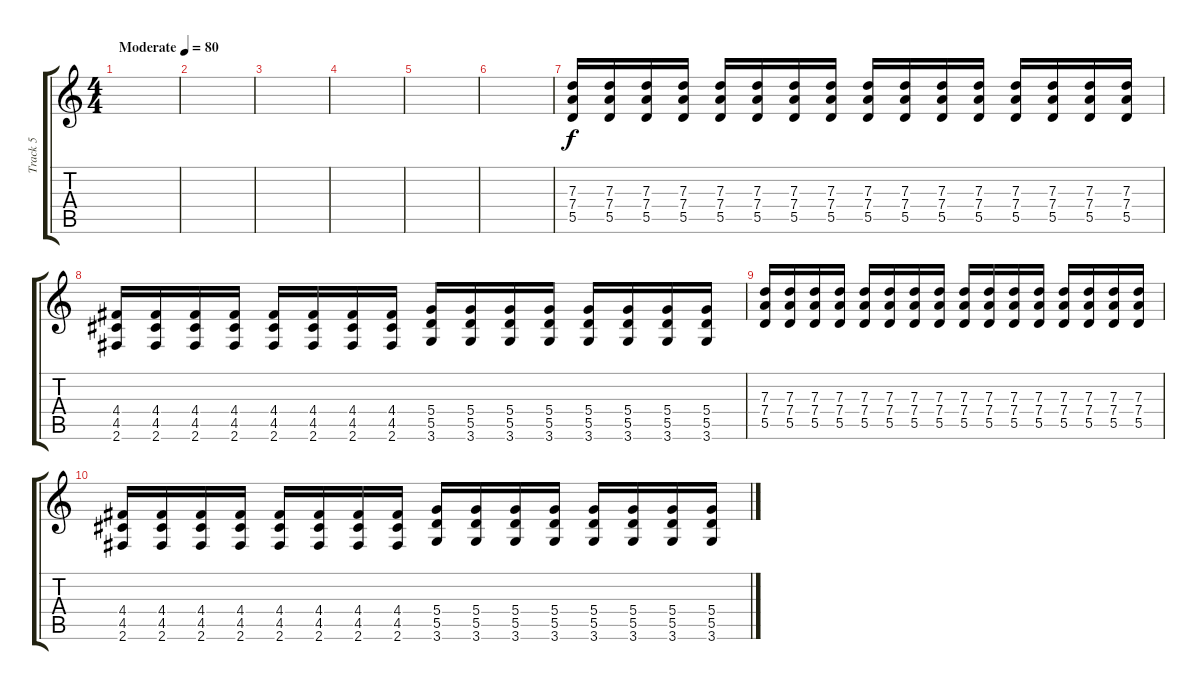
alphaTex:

\track ("Track 5" "Track 5") {instrument overdrivenguitar}
\staff {score tabs}
\tuning (E4 B3 G3 D3 A2 E2) {hide}
\ts (4 4)
\tempo (80 "Moderate")
\clef g2
\ks c
|
|
|
|
|
|
(7.3 7.4 5.5).16 (7.3 7.4 5.5).16 (7.3 7.4 5.5).16 (7.3 7.4 5.5).16 (7.3 7.4 5.5).16 (7.3 7.4 5.5).16 (7.3 7.4 5.5).16 (7.3 7.4 5.5).16 (7.3 7.4 5.5).16 (7.3 7.4 5.5).16 (7.3 7.4 5.5).16 (7.3 7.4 5.5).16 (7.3 7.4 5.5).16 (7.3 7.4 5.5).16 (7.3 7.4 5.5).16 (7.3 7.4 5.5).16 |
(4.4 4.5 2.6).16 (4.4 4.5 2.6).16 (4.4 4.5 2.6).16 (4.4 4.5 2.6).16 (4.4 4.5 2.6).16 (4.4 4.5 2.6).16 (4.4 4.5 2.6).16 (4.4 4.5 2.6).16 (5.4 5.5 3.6).16 (5.4 5.5 3.6).16 (5.4 5.5 3.6).16 (5.4 5.5 3.6).16 (5.4 5.5 3.6).16 (5.4 5.5 3.6).16 (5.4 5.5 3.6).16 (5.4 5.5 3.6).16 |
(7.3 7.4 5.5).16 (7.3 7.4 5.5).16 (7.3 7.4 5.5).16 (7.3 7.4 5.5).16 (7.3 7.4 5.5).16 (7.3 7.4 5.5).16 (7.3 7.4 5.5).16 (7.3 7.4 5.5).16 (7.3 7.4 5.5).16 (7.3 7.4 5.5).16 (7.3 7.4 5.5).16 (7.3 7.4 5.5).16 (7.3 7.4 5.5).16 (7.3 7.4 5.5).16 (7.3 7.4 5.5).16 (7.3 7.4 5.5).16 |
(4.4 4.5 2.6).16 (4.4 4.5 2.6).16 (4.4 4.5 2.6).16 (4.4 4.5 2.6).16 (4.4 4.5 2.6).16 (4.4 4.5 2.6).16 (4.4 4.5 2.6).16 (4.4 4.5 2.6).16 (5.4 5.5 3.6).16 (5.4 5.5 3.6).16 (5.4 5.5 3.6).16 (5.4 5.5 3.6).16 (5.4 5.5 3.6).16 (5.4 5.5 3.6).16 (5.4 5.5 3.6).16 (5.4 5.5 3.6).16
